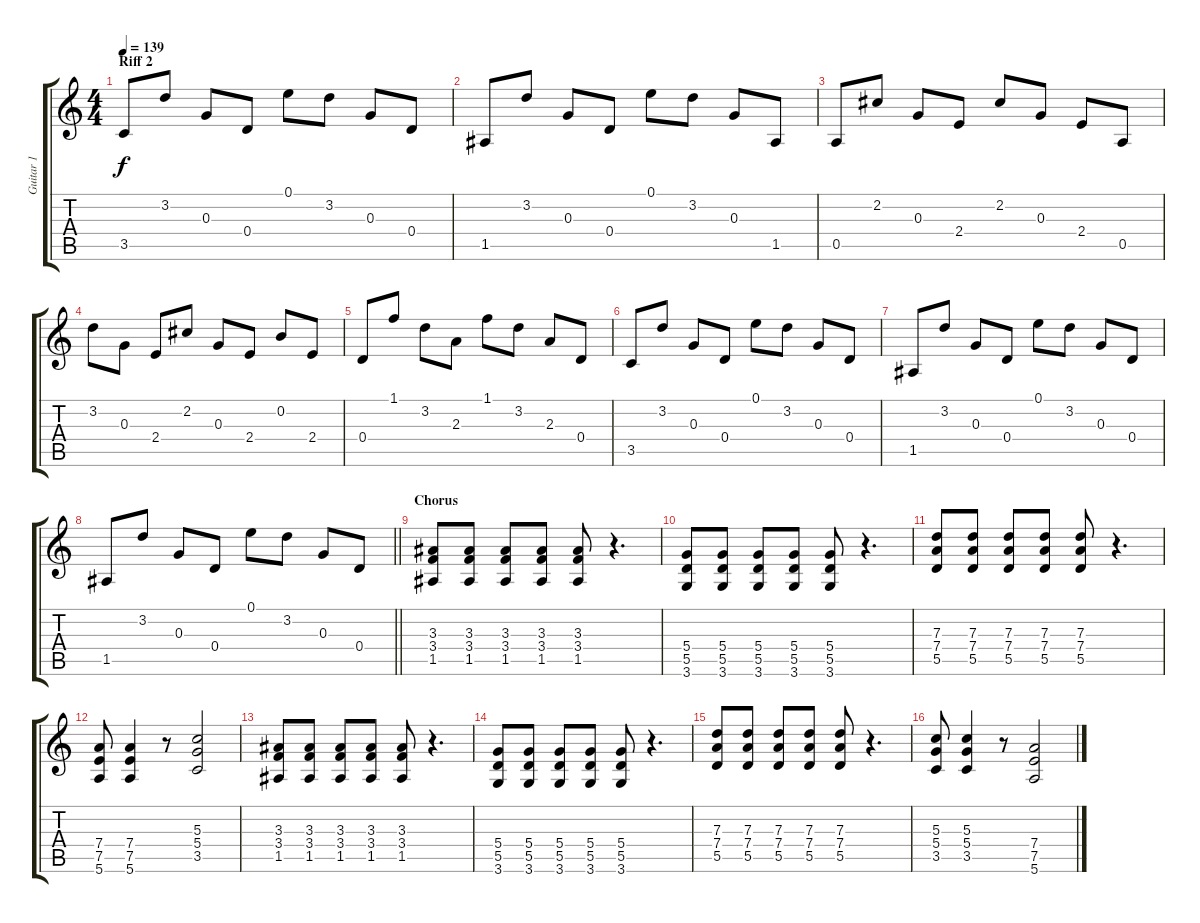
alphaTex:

\track ("Guitar 1" "Guitar 1") {instrument electricguitarclean}
\staff {score tabs}
\tuning (E4 B3 G3 D3 A2 E2) {hide}
\ts (4 4)
\section ("" "Riff 2")
\tempo 139
\clef g2
\ks c
3.5.8{dy f} 3.2.8 0.3.8 0.4.8 0.1.8 3.2.8 0.3.8 0.4.8 |
1.5.8 3.2.8 0.3.8 0.4.8 0.1.8 3.2.8 0.3.8 1.5.8 |
0.5.8 2.2.8 0.3.8 2.4.8 2.2.8 0.3.8 2.4.8 0.5.8 |
3.2.8 0.3.8 2.4.8 2.2.8 0.3.8 2.4.8 0.2.8 2.4.8 |
0.4.8 1.1.8 3.2.8 2.3.8 1.1.8 3.2.8 2.3.8 0.4.8 |
3.5.8 3.2.8 0.3.8 0.4.8 0.1.8 3.2.8 0.3.8 0.4.8 |
1.5.8 3.2.8 0.3.8 0.4.8 0.1.8 3.2.8 0.3.8 0.4.8 |
\barLineRight lightlight
1.5.8 3.2.8 0.3.8 0.4.8 0.1.8 3.2.8 0.3.8 0.4.8 |
\section ("" "Chorus")
(3.3 3.4 1.5).8 (3.3 3.4 1.5).8 (3.3 3.4 1.5).8 (3.3 3.4 1.5).8 (3.3 3.4 1.5).8 r.4{d} |
(5.4 5.5 3.6).8 (5.4 5.5 3.6).8 (5.4 5.5 3.6).8 (5.4 5.5 3.6).8 (5.4 5.5 3.6).8 r.4{d} |
(7.3 7.4 5.5).8 (7.3 7.4 5.5).8 (7.3 7.4 5.5).8 (7.3 7.4 5.5).8 (7.3 7.4 5.5).8 r.4{d} |
(7.4 7.5 5.6).8 (7.4 7.5 5.6).4 r.8 (5.3 5.4 3.5).2 |
(3.3 3.4 1.5).8 (3.3 3.4 1.5).8 (3.3 3.4 1.5).8 (3.3 3.4 1.5).8 (3.3 3.4 1.5).8 r.4{d} |
(5.4 5.5 3.6).8 (5.4 5.5 3.6).8 (5.4 5.5 3.6).8 (5.4 5.5 3.6).8 (5.4 5.5 3.6).8 r.4{d} |
(7.3 7.4 5.5).8 (7.3 7.4 5.5).8 (7.3 7.4 5.5).8 (7.3 7.4 5.5).8 (7.3 7.4 5.5).8 r.4{d} |
(5.3 5.4 3.5).8 (5.3 5.4 3.5).4 r.8 (7.4 7.5 5.6).2
